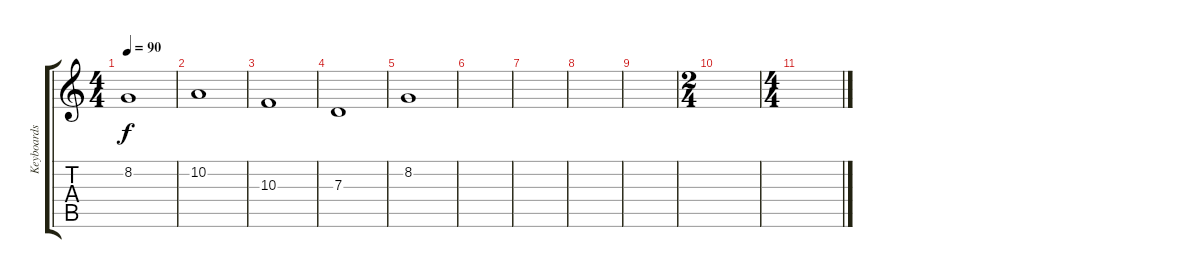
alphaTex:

\track ("Keyboards" "Keyboards") {instrument stringensemble2}
\staff {score tabs}
\tuning (E4 B3 G3 D3 A2 E2) {hide}
\ts (4 4)
\tempo 90
\clef g2
\ks c
8.2.1{dy f} |
10.2.1 |
10.3.1 |
7.3.1 |
8.2.1 |
|
|
|
|
\ts (2 4)
|
\ts (4 4)
